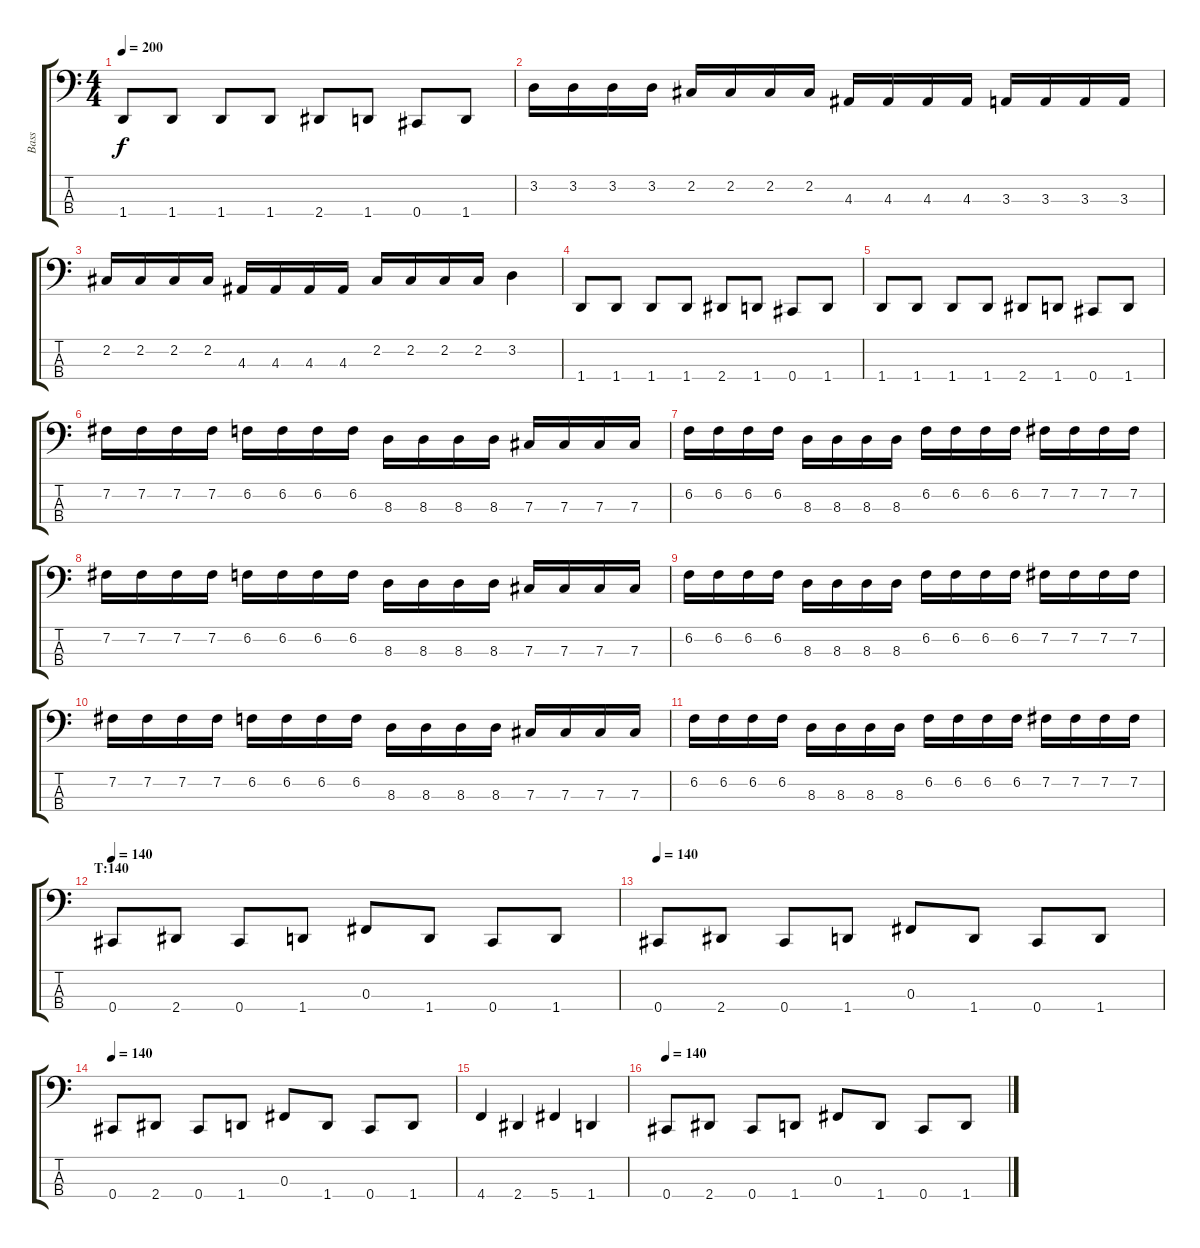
\track ("Bass" "Bass") {instrument electricbasspick}
\staff {score tabs}
\tuning (E2 B1 Gb1 Db1) {hide}
\ts (4 4)
\tempo 200
\clef f4
\ks c
1.4.8{dy f} 1.4.8 1.4.8 1.4.8 2.4.8 1.4.8 0.4.8 1.4.8 |
3.2.16 3.2.16 3.2.16 3.2.16 2.2.16 2.2.16 2.2.16 2.2.16 4.3.16 4.3.16 4.3.16 4.3.16 3.3.16 3.3.16 3.3.16 3.3.16 |
2.2.16 2.2.16 2.2.16 2.2.16 4.3.16 4.3.16 4.3.16 4.3.16 2.2.16 2.2.16 2.2.16 2.2.16 3.2.4 |
1.4.8 1.4.8 1.4.8 1.4.8 2.4.8 1.4.8 0.4.8 1.4.8 |
1.4.8 1.4.8 1.4.8 1.4.8 2.4.8 1.4.8 0.4.8 1.4.8 |
7.2.16 7.2.16 7.2.16 7.2.16 6.2.16 6.2.16 6.2.16 6.2.16 8.3.16 8.3.16 8.3.16 8.3.16 7.3.16 7.3.16 7.3.16 7.3.16 |
6.2.16 6.2.16 6.2.16 6.2.16 8.3.16 8.3.16 8.3.16 8.3.16 6.2.16 6.2.16 6.2.16 6.2.16 7.2.16 7.2.16 7.2.16 7.2.16 |
7.2.16 7.2.16 7.2.16 7.2.16 6.2.16 6.2.16 6.2.16 6.2.16 8.3.16 8.3.16 8.3.16 8.3.16 7.3.16 7.3.16 7.3.16 7.3.16 |
6.2.16 6.2.16 6.2.16 6.2.16 8.3.16 8.3.16 8.3.16 8.3.16 6.2.16 6.2.16 6.2.16 6.2.16 7.2.16 7.2.16 7.2.16 7.2.16 |
7.2.16 7.2.16 7.2.16 7.2.16 6.2.16 6.2.16 6.2.16 6.2.16 8.3.16 8.3.16 8.3.16 8.3.16 7.3.16 7.3.16 7.3.16 7.3.16 |
6.2.16 6.2.16 6.2.16 6.2.16 8.3.16 8.3.16 8.3.16 8.3.16 6.2.16 6.2.16 6.2.16 6.2.16 7.2.16 7.2.16 7.2.16 7.2.16 |
\section ("" "T:140")
\tempo 140
0.4.8 2.4.8 0.4.8 1.4.8 0.3.8 1.4.8 0.4.8 1.4.8 |
\tempo 140
0.4.8 2.4.8 0.4.8 1.4.8 0.3.8 1.4.8 0.4.8 1.4.8 |
\tempo 140
0.4.8 2.4.8 0.4.8 1.4.8 0.3.8 1.4.8 0.4.8 1.4.8 |
4.4.4 2.4.4 5.4.4 1.4.4 |
\tempo 140
0.4.8 2.4.8 0.4.8 1.4.8 0.3.8 1.4.8 0.4.8 1.4.8
